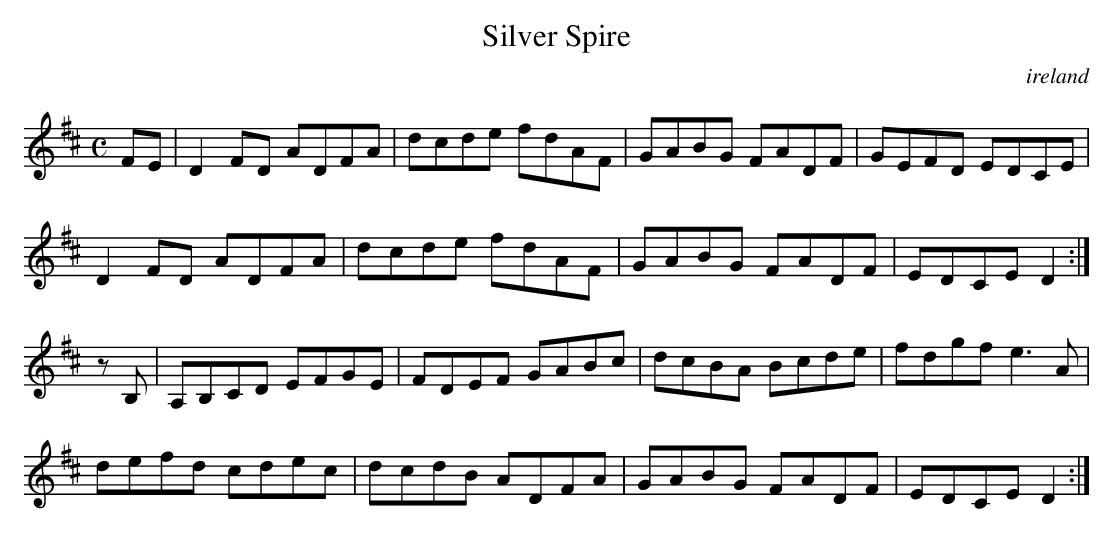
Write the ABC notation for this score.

X:1
T:Silver Spire
O:ireland
M:C
L:1/8
K:D Major
FE|D2FD ADFA|dcde fdAF|GABG FADF|GEFD EDCE|!
D2FD ADFA|dcde fdAF|GABG FADF|EDCE D2:|!
zB,|A,B,CD EFGE|FDEF GABc|dcBA Bcde|fdgf e3A|!
defd cdec|dcdB ADFA|GABG FADF|EDCE D2:|!
